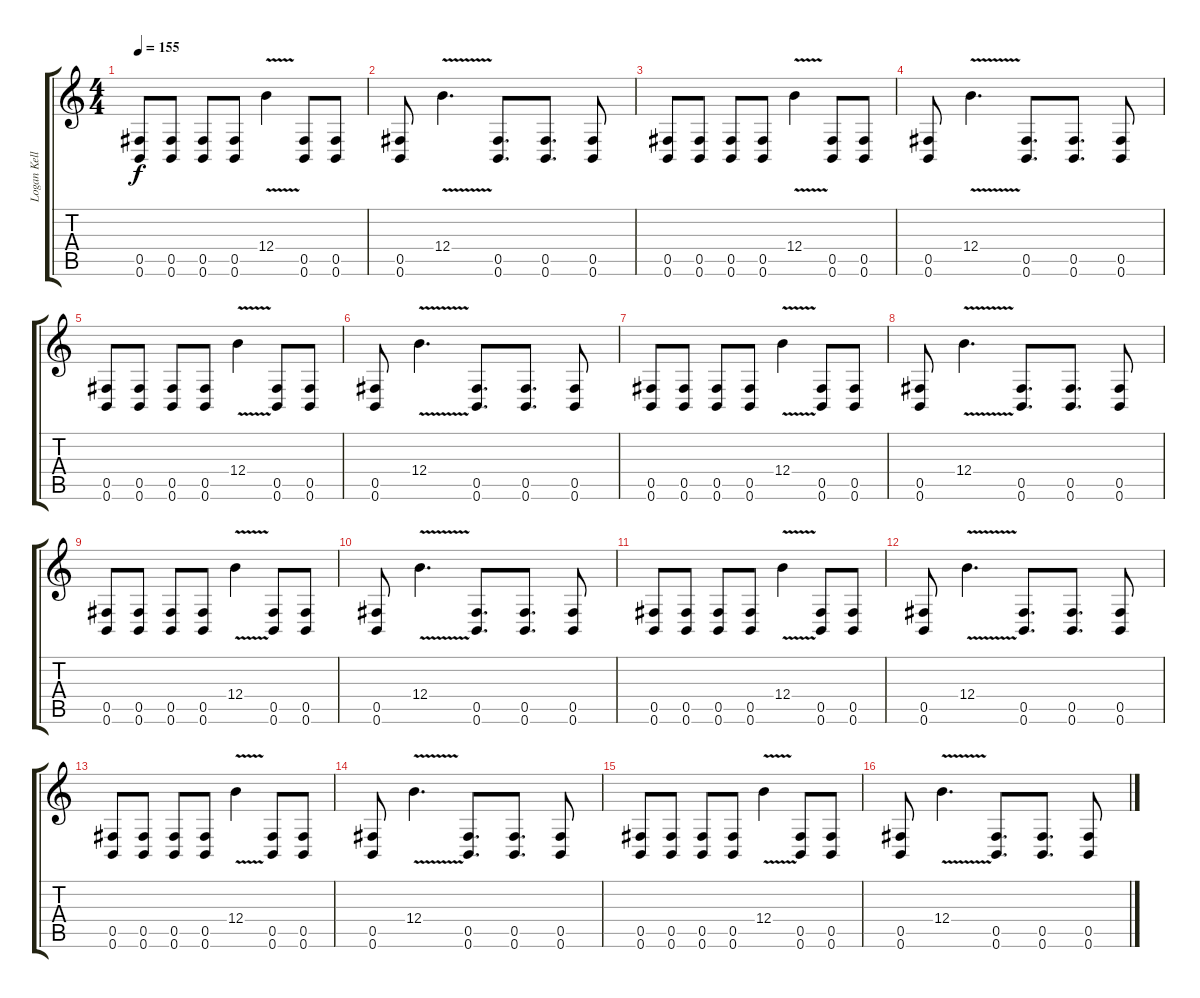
\track ("Logan Kelly" "Logan Kell") {instrument distortionguitar}
\staff {score tabs}
\tuning (Db4 Ab3 E3 B2 Gb2 B1) {hide}
\ts (4 4)
\tempo 155
\clef g2
\ks c
(0.5 0.6).8{dy f} (0.5 0.6).8 (0.5 0.6).8 (0.5 0.6).8 12.4{v}.4 (0.5 0.6).8 (0.5 0.6).8 |
(0.5 0.6).8 12.4{v}.4{d} (0.5 0.6).8{d} (0.5 0.6).8{d} (0.5 0.6).8 |
(0.5 0.6).8 (0.5 0.6).8 (0.5 0.6).8 (0.5 0.6).8 12.4{v}.4 (0.5 0.6).8 (0.5 0.6).8 |
(0.5 0.6).8 12.4{v}.4{d} (0.5 0.6).8{d} (0.5 0.6).8{d} (0.5 0.6).8 |
(0.5 0.6).8 (0.5 0.6).8 (0.5 0.6).8 (0.5 0.6).8 12.4{v}.4 (0.5 0.6).8 (0.5 0.6).8 |
(0.5 0.6).8 12.4{v}.4{d} (0.5 0.6).8{d} (0.5 0.6).8{d} (0.5 0.6).8 |
(0.5 0.6).8 (0.5 0.6).8 (0.5 0.6).8 (0.5 0.6).8 12.4{v}.4 (0.5 0.6).8 (0.5 0.6).8 |
(0.5 0.6).8 12.4{v}.4{d} (0.5 0.6).8{d} (0.5 0.6).8{d} (0.5 0.6).8 |
(0.5 0.6).8 (0.5 0.6).8 (0.5 0.6).8 (0.5 0.6).8 12.4{v}.4 (0.5 0.6).8 (0.5 0.6).8 |
(0.5 0.6).8 12.4{v}.4{d} (0.5 0.6).8{d} (0.5 0.6).8{d} (0.5 0.6).8 |
(0.5 0.6).8 (0.5 0.6).8 (0.5 0.6).8 (0.5 0.6).8 12.4{v}.4 (0.5 0.6).8 (0.5 0.6).8 |
(0.5 0.6).8 12.4{v}.4{d} (0.5 0.6).8{d} (0.5 0.6).8{d} (0.5 0.6).8 |
(0.5 0.6).8 (0.5 0.6).8 (0.5 0.6).8 (0.5 0.6).8 12.4{v}.4 (0.5 0.6).8 (0.5 0.6).8 |
(0.5 0.6).8 12.4{v}.4{d} (0.5 0.6).8{d} (0.5 0.6).8{d} (0.5 0.6).8 |
(0.5 0.6).8 (0.5 0.6).8 (0.5 0.6).8 (0.5 0.6).8 12.4{v}.4 (0.5 0.6).8 (0.5 0.6).8 |
(0.5 0.6).8 12.4{v}.4{d} (0.5 0.6).8{d} (0.5 0.6).8{d} (0.5 0.6).8
